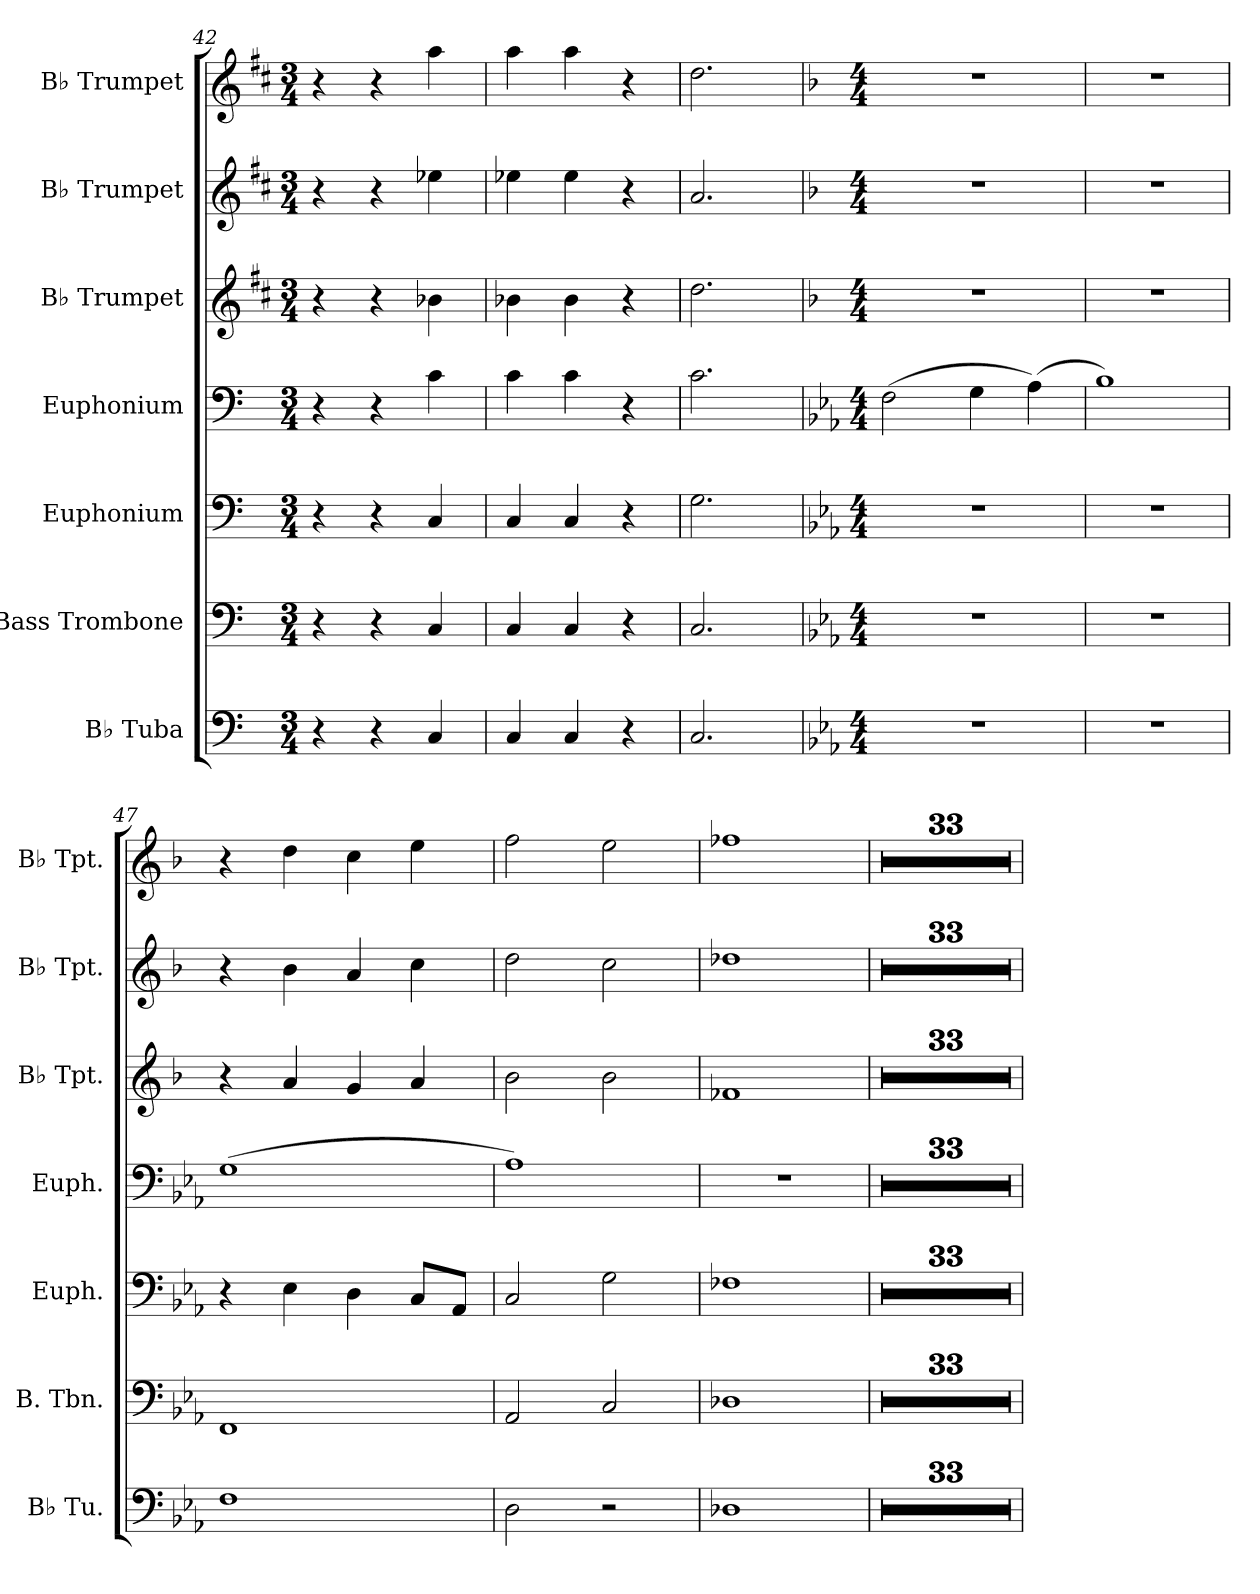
**kern	**kern	**kern	**kern	**kern	**kern	**kern
*part7	*part6	*part5	*part4	*part3	*part2	*part1
*staff7	*staff6	*staff5	*staff4	*staff3	*staff2	*staff1
*I"B♭ Tuba	*I"Bass Trombone	*I"Euphonium	*I"Euphonium	*I"B♭ Trumpet	*I"B♭ Trumpet	*I"B♭ Trumpet
*I'B♭ Tu.	*I'B. Tbn.	*I'Euph.	*I'Euph.	*I'B♭ Tpt.	*I'B♭ Tpt.	*I'B♭ Tpt.
*clefF4	*clefF4	*clefF4	*clefF4	*clefG2	*clefG2	*clefG2
*	*	*	*	*ITrd1c2	*ITrd1c2	*ITrd1c2
*k[]	*k[]	*k[]	*k[]	*k[]	*k[]	*k[]
*M3/4	*M3/4	*M3/4	*M3/4	*M3/4	*M3/4	*M3/4
=42	=42	=42	=42	=42	=42	=42
4r	4r	4r	4r	4r	4r	4r
4r	4r	4r	4r	4r	4r	4r
4C/	4C/	4C/	4c\	4a-X\	4dd-X\	4gg\
!!LO:PB:g=z
=43	=43	=43	=43	=43	=43	=43
4C/	4C/	4C/	4c\	4a-X\	4dd-X\	4gg\
4C/	4C/	4C/	4c\	4a-\	4dd-\	4gg\
4r	4r	4r	4r	4r	4r	4r
=44	=44	=44	=44	=44	=44	=44
2.C/	2.C/	2.G\	2.c\	2.cc\	2.g/	2.cc\
=45	=45	=45	=45	=45	=45	=45
*k[b-e-a-]	*k[b-e-a-]	*k[b-e-a-]	*k[b-e-a-]	*k[b-e-a-]	*k[b-e-a-]	*k[b-e-a-]
*M4/4	*M4/4	*M4/4	*M4/4	*M4/4	*M4/4	*M4/4
1r	1r	1r	(>2F\	1r	1r	1r
.	.	.	4G\	.	.	.
.	.	.	(>4A-\)	.	.	.
=46	=46	=46	=46	=46	=46	=46
1r	1r	1r	1B-)	1r	1r	1r
=47	=47	=47	=47	=47	=47	=47
1F	1FF	4r	(>1G	4r	4r	4r
.	.	4E-\	.	4g/	4a-\	4cc\
.	.	4D\	.	4f/	4g/	4b-\
.	.	8C/L	.	4g/	4b-\	4dd\
.	.	8AA-/J	.	.	.	.
=48	=48	=48	=48	=48	=48	=48
2D\	2AA-/	2C/	1A-)	2a-\	2cc\	2ee-\
2r	2C/	2G\	.	2a-\	2b-\	2dd\
=49	=49	=49	=49	=49	=49	=49
1D-X	1D-X	1F-X	1r	1e--X	1cc-X	1ee--X
=50	=50	=50	=50	=50	=50	=50
1r	1r	1r	1r	1r	1r	1r
=51	=51	=51	=51	=51	=51	=51
1r	1r	1r	1r	1r	1r	1r
=52	=52	=52	=52	=52	=52	=52
1r	1r	1r	1r	1r	1r	1r
=53	=53	=53	=53	=53	=53	=53
1r	1r	1r	1r	1r	1r	1r
=54	=54	=54	=54	=54	=54	=54
1r	1r	1r	1r	1r	1r	1r
=55	=55	=55	=55	=55	=55	=55
1r	1r	1r	1r	1r	1r	1r
!!LO:PB:g=z
=56	=56	=56	=56	=56	=56	=56
1r	1r	1r	1r	1r	1r	1r
=57	=57	=57	=57	=57	=57	=57
1r	1r	1r	1r	1r	1r	1r
=58	=58	=58	=58	=58	=58	=58
1r	1r	1r	1r	1r	1r	1r
=59	=59	=59	=59	=59	=59	=59
1r	1r	1r	1r	1r	1r	1r
=60	=60	=60	=60	=60	=60	=60
1r	1r	1r	1r	1r	1r	1r
=61	=61	=61	=61	=61	=61	=61
1r	1r	1r	1r	1r	1r	1r
=62	=62	=62	=62	=62	=62	=62
1r	1r	1r	1r	1r	1r	1r
=63	=63	=63	=63	=63	=63	=63
1r	1r	1r	1r	1r	1r	1r
=64	=64	=64	=64	=64	=64	=64
1r	1r	1r	1r	1r	1r	1r
=65	=65	=65	=65	=65	=65	=65
1r	1r	1r	1r	1r	1r	1r
=66	=66	=66	=66	=66	=66	=66
1r	1r	1r	1r	1r	1r	1r
=67	=67	=67	=67	=67	=67	=67
1r	1r	1r	1r	1r	1r	1r
=68	=68	=68	=68	=68	=68	=68
1r	1r	1r	1r	1r	1r	1r
=69	=69	=69	=69	=69	=69	=69
1r	1r	1r	1r	1r	1r	1r
=70	=70	=70	=70	=70	=70	=70
1r	1r	1r	1r	1r	1r	1r
=71	=71	=71	=71	=71	=71	=71
1r	1r	1r	1r	1r	1r	1r
=72	=72	=72	=72	=72	=72	=72
1r	1r	1r	1r	1r	1r	1r
!!LO:PB:g=z
=73	=73	=73	=73	=73	=73	=73
1r	1r	1r	1r	1r	1r	1r
=74	=74	=74	=74	=74	=74	=74
1r	1r	1r	1r	1r	1r	1r
=75	=75	=75	=75	=75	=75	=75
1r	1r	1r	1r	1r	1r	1r
=76	=76	=76	=76	=76	=76	=76
1r	1r	1r	1r	1r	1r	1r
=77	=77	=77	=77	=77	=77	=77
1r	1r	1r	1r	1r	1r	1r
=78	=78	=78	=78	=78	=78	=78
1r	1r	1r	1r	1r	1r	1r
=79	=79	=79	=79	=79	=79	=79
1r	1r	1r	1r	1r	1r	1r
=80	=80	=80	=80	=80	=80	=80
1r	1r	1r	1r	1r	1r	1r
=81	=81	=81	=81	=81	=81	=81
1r	1r	1r	1r	1r	1r	1r
=82	=82	=82	=82	=82	=82	=82
1r	1r	1r	1r	1r	1r	1r
=	=	=	=	=	=	=
*-	*-	*-	*-	*-	*-	*-
